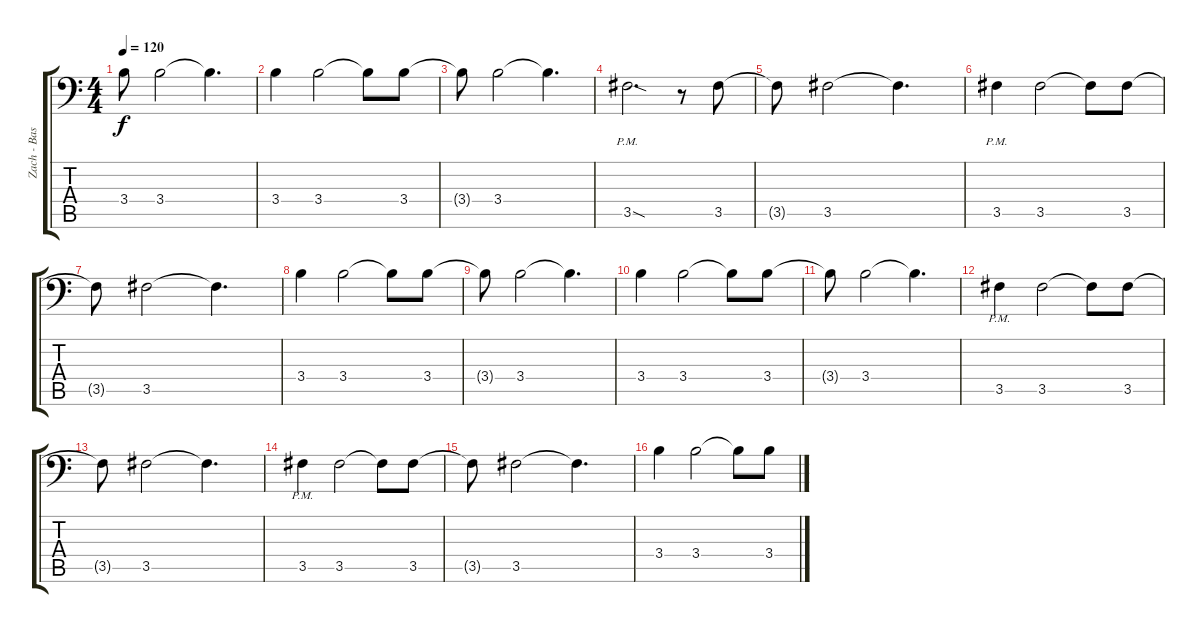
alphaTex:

\track ("Zach - Bass" "Zach - Bas") {instrument electricbassfinger}
\staff {score tabs}
\tuning (Eb4 Gb3 Db3 Ab2 Eb2 Bb1) {hide}
\ts (4 4)
\tempo 120
\clef f4
\ks c
3.4{t}.8{dy f} 3.4.2 3.4{t}.4{d} |
3.4.4 3.4.2 3.4{t}.8 3.4.8 |
3.4{t}.8 3.4.2 3.4{t}.4{d} |
3.5{sod pm}.2{d} r.8 3.5.8 |
3.5{t}.8 3.5.2 3.5{t}.4{d} |
3.5{pm}.4 3.5.2 3.5{t}.8 3.5.8 |
3.5{t}.8 3.5.2 3.5{t}.4{d} |
3.4.4 3.4.2 3.4{t}.8 3.4.8 |
3.4{t}.8 3.4.2 3.4{t}.4{d} |
3.4.4 3.4.2 3.4{t}.8 3.4.8 |
3.4{t}.8 3.4.2 3.4{t}.4{d} |
3.5{pm}.4 3.5.2 3.5{t}.8 3.5.8 |
3.5{t}.8 3.5.2 3.5{t}.4{d} |
3.5{pm}.4 3.5.2 3.5{t}.8 3.5.8 |
3.5{t}.8 3.5.2 3.5{t}.4{d} |
3.4.4 3.4.2 3.4{t}.8 3.4.8
